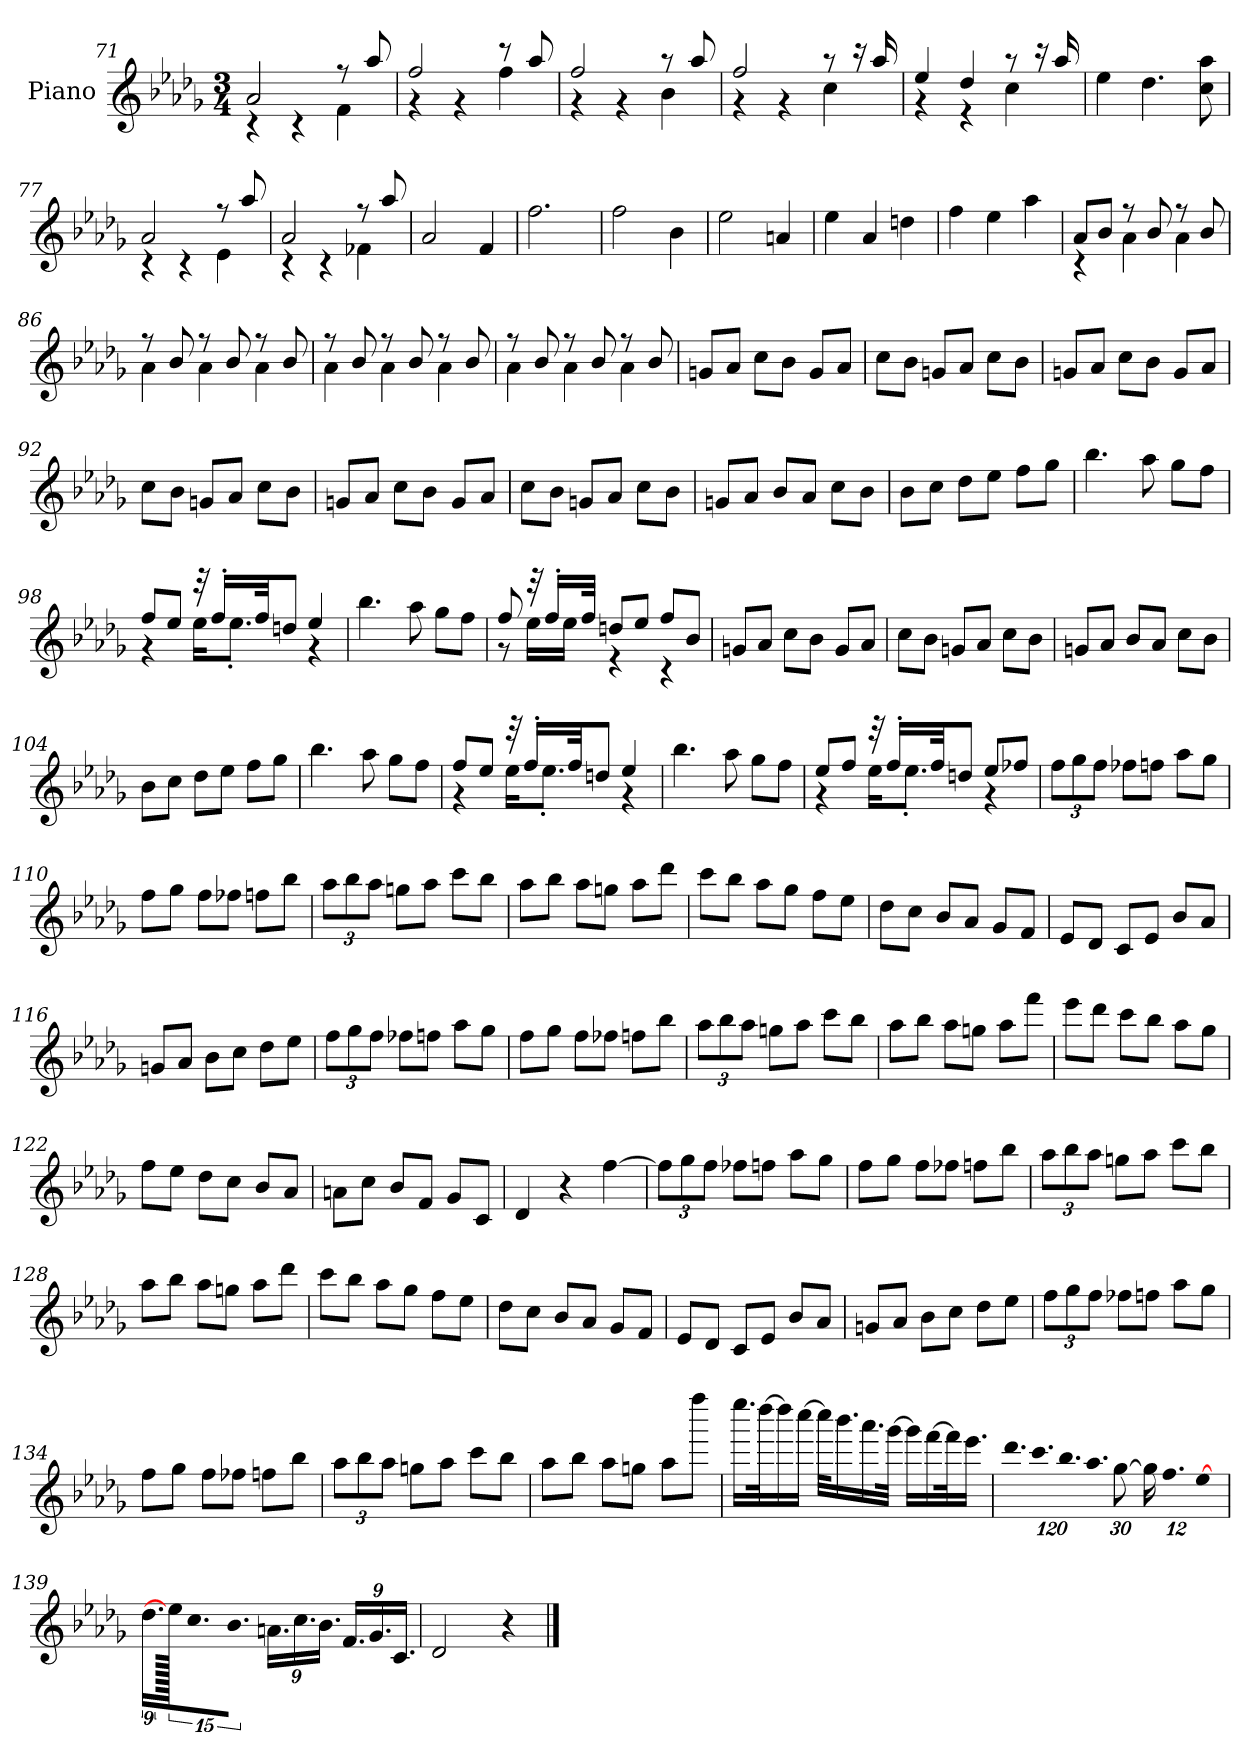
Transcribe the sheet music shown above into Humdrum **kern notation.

**kern
*part1
*staff1
*I"Piano
*I'Pno.
*clefG2
*k[b-e-a-d-g-]
*M3/4
=71
*^
2a-/	4r
.	4r
8r	4f\
8aa-/	.
=72	=72
2ff/	4r
.	4r
8r	4ff\
8aa-/	.
=73	=73
2ff/	4r
.	4r
8r	4b-\
8aa-/	.
!!LO:LB:g=z	!!
=74	=74
2ff/	4r
.	4r
8r	4cc\
16r	.
16aa-/	.
=75	=75
4ee-/	4r
4dd-/	4r
8r	4cc\
16r	.
16aa-/	.
*v	*v
=76
4ee-\
4.dd-\
8cc\ 8aa-\
=77
*^
2a-/	4r
.	4r
8r	4e-\
8aa-/	.
=78	=78
2a-/	4r
.	4r
8r	4f-X\
8aa-/	.
*v	*v
=79
2a-/
4f/
=80
2.ff\
!!LO:LB:g=z
=81
2ff\
4b-\
=82
2ee-\
4an/
=83
4ee-\
4a-/
4ddn\
=84
4ff\
4ee-\
4aa-\
=85
*^
8a-/L	4r
8b-/J	.
8r	4a-\
8b-/	.
8r	4a-\
8b-/	.
=86	=86
8r	4a-\
8b-/	.
8r	4a-\
8b-/	.
8r	4a-\
8b-/	.
=87	=87
8r	4a-\
8b-/	.
8r	4a-\
8b-/	.
8r	4a-\
8b-/	.
!!LO:LB:g=z	!!
=88	=88
8r	4a-\
8b-/	.
8r	4a-\
8b-/	.
8r	4a-\
8b-/	.
*v	*v
=89
8gn/L
8a-/J
8cc\L
8b-\J
8g/L
8a-/J
=90
8cc\L
8b-\J
8gn/L
8a-/J
8cc\L
8b-\J
=91
8gn/L
8a-/J
8cc\L
8b-\J
8g/L
8a-/J
=92
8cc\L
8b-\J
8gn/L
8a-/J
8cc\L
8b-\J
!!LO:LB:g=z
=93
8gn/L
8a-/J
8cc\L
8b-\J
8g/L
8a-/J
=94
8cc\L
8b-\J
8gn/L
8a-/J
8cc\L
8b-\J
=95
8gn/L
8a-/J
8b-/L
8a-/J
8cc\L
8b-\J
=96
8b-\L
8cc\J
8dd-\L
8ee-\J
8ff\L
8gg-\J
=97
4.bb-\
8aa-\
8gg-\L
8ff\J
!!LO:LB:g=z
=98
*^
8ff/L	4r
8ee-/J	.
32r	16ee-\KL
16ff'/LL	.
.	8.ee-'\J
32ff/JK	.
8ddn/J	.
4ee-/	4r
*v	*v
=99
4.bb-\
8aa-\
8gg-\L
8ff\J
=100
*^
8ff/	8r
32r	16ee-\LL
16ff'/LL	.
.	16ee-\JJ
32ff/JJk	.
8ddn/L	4r
8ee-/J	.
8ff/L	4r
8b-/J	.
*v	*v
=101
8gn/L
8a-/J
8cc\L
8b-\J
8g/L
8a-/J
=102
8cc\L
8b-\J
8gn/L
8a-/J
8cc\L
8b-\J
!!LO:LB:g=z
=103
8gn/L
8a-/J
8b-/L
8a-/J
8cc\L
8b-\J
=104
8b-\L
8cc\J
8dd-\L
8ee-\J
8ff\L
8gg-\J
=105
4.bb-\
8aa-\
8gg-\L
8ff\J
=106
*^
8ff/L	4r
8ee-/J	.
32r	16ee-\KL
16ff'/LL	.
.	8.ee-'\J
32ff/JK	.
8ddn/J	.
4ee-/	4r
*v	*v
=107
4.bb-\
8aa-\
8gg-\L
8ff\J
!!LO:LB:g=z
=108
*^
8ee-/L	4r
8ff/J	.
32r	16ee-\KL
16ff'/LL	.
.	8.ee-'\J
32ff/JK	.
8ddn/J	.
8ee-/L	4r
8ff-X/J	.
*v	*v
=109
*Xbrackettup
12ff\L
12gg-\
12ff\J
8ff-X\L
8ffn\J
8aa-\L
8gg-\J
=110
8ff\L
8gg-\J
8ff\L
8ff-X\J
8ffn\L
8bb-\J
=111
12aa-\L
12bb-\
12aa-\J
8ggn\L
8aa-\J
8ccc\L
8bb-\J
!!LO:PB:g=z
=112
8aa-\L
8bb-\J
8aa-\L
8ggn\J
8aa-\L
8ddd-\J
=113
8ccc\L
8bb-\J
8aa-\L
8gg-\J
8ff\L
8ee-\J
=114
8dd-\L
8cc\J
8b-/L
8a-/J
8g-/L
8f/J
=115
8e-/L
8d-/J
8c/L
8e-/J
8b-/L
8a-/J
=116
8gn/L
8a-/J
8b-\L
8cc\J
8dd-\L
8ee-\J
!!LO:LB:g=z
=117
12ff\L
12gg-\
12ff\J
8ff-X\L
8ffn\J
8aa-\L
8gg-\J
=118
8ff\L
8gg-\J
8ff\L
8ff-X\J
8ffn\L
8bb-\J
=119
12aa-\L
12bb-\
12aa-\J
8ggn\L
8aa-\J
8ccc\L
8bb-\J
=120
8aa-\L
8bb-\J
8aa-\L
8ggn\J
8aa-\L
8fff\J
=121
8eee-\L
8ddd-\J
8ccc\L
8bb-\J
8aa-\L
8gg-\J
!!LO:LB:g=z
=122
8ff\L
8ee-\J
8dd-\L
8cc\J
8b-/L
8a-/J
=123
8an\L
8cc\J
8b-/L
8f/J
8g-/L
8c/J
=124
4d-/
4r
[4ff\
=125
12ff\L]
12gg-\
12ff\J
8ff-X\L
8ffn\J
8aa-\L
8gg-\J
=126
8ff\L
8gg-\J
8ff\L
8ff-X\J
8ffn\L
8bb-\J
!!LO:LB:g=z
=127
12aa-\L
12bb-\
12aa-\J
8ggn\L
8aa-\J
8ccc\L
8bb-\J
=128
8aa-\L
8bb-\J
8aa-\L
8ggn\J
8aa-\L
8ddd-\J
=129
8ccc\L
8bb-\J
8aa-\L
8gg-\J
8ff\L
8ee-\J
=130
8dd-\L
8cc\J
8b-/L
8a-/J
8g-/L
8f/J
=131
8e-/L
8d-/J
8c/L
8e-/J
8b-/L
8a-/J
!!LO:LB:g=z
=132
8gn/L
8a-/J
8b-\L
8cc\J
8dd-\L
8ee-\J
=133
12ff\L
12gg-\
12ff\J
8ff-X\L
8ffn\J
8aa-\L
8gg-\J
=134
8ff\L
8gg-\J
8ff\L
8ff-X\J
8ffn\L
8bb-\J
=135
12aa-\L
12bb-\
12aa-\J
8ggn\L
8aa-\J
8ccc\L
8bb-\J
=136
8aa-\L
8bb-\J
8aa-\L
8ggn\J
8aa-\L
8ffff\J
!!LO:LB:g=z
=137
16.eeee-\LL
[32dddd-\K
16dddd-\]
[16cccc\JJ
32cccc\KLL]
16.bbb-\
16.aaa-\
[32ggg-\JJk
16ggg-\LL]
[16fff\
32fff\K]
16.eee-\JJ
=138
!LO:N:vis=16.
960%103ddd-\LL
!LO:N:vis=16.
960%103ccc\
!LO:N:vis=16.
960%103bb-\
!LO:N:vis=16.
960%103aa-\
[240%17gg-\
192%7gg-\]
!LO:N:vis=16.
960%103ff\
[160%17ee-\J
=139
*brackettup
18.dd-\LL
960ee-\]
18.cc\
18.b-\JJ
18.an\LL
18.cc\
18.b-\JJ
18.f/LL
18.g-/
18.c/JJ
=140
2d-/
4r
==
*-
